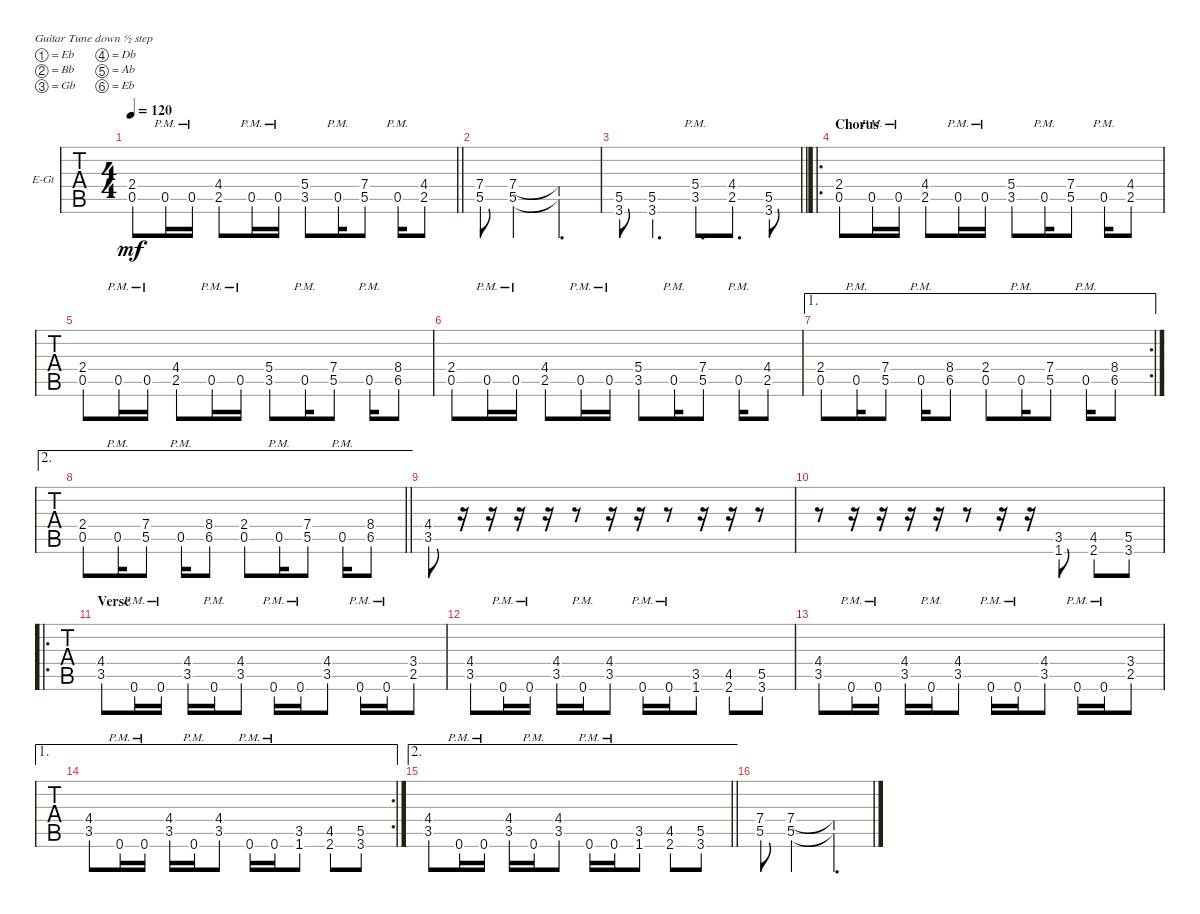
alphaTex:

\defaultSystemsLayout 4
\bracketExtendMode groupsimilarinstruments
\firstSystemTrackNameOrientation horizontal
\otherSystemsTrackNameOrientation horizontal
\track ("Electric Guitar" "E-Gt") {instrument distortionguitar}
\staff {tabs}
\tuning (Eb4 Bb3 Gb3 Db3 Ab2 Eb2)
\ts (4 4)
\tempo 120
\clef g2
\barLineRight lightlight
\ks c
(2.4 0.5).8{dy mf} 0.5{pm}.16 0.5{pm}.16 (4.4 2.5).8 0.5{pm}.16 0.5{pm}.16 (5.4 3.5).8 0.5{pm}.16 (7.4 5.5).8 0.5{pm}.16 (4.4 2.5).8 |
(7.4 5.5).8 (7.4 5.5).2 (7.4{t} 5.5{t}).4{d} |
\barLineRight lightlight
(5.5 3.6).8 (5.5 3.6).4{d} (5.4 3.5{pm}).8{d} (4.4 2.5).8{d} (5.5 3.6).8 |
\ro
\section ("" "Chorus")
(2.4 0.5).8 0.5{pm}.16 0.5{pm}.16 (4.4 2.5).8 0.5{pm}.16 0.5{pm}.16 (5.4 3.5).8 0.5{pm}.16 (7.4 5.5).8 0.5{pm}.16 (4.4 2.5).8 |
(2.4 0.5).8 0.5{pm}.16 0.5{pm}.16 (4.4 2.5).8 0.5{pm}.16 0.5{pm}.16 (5.4 3.5).8 0.5{pm}.16 (7.4 5.5).8 0.5{pm}.16 (8.4 6.5).8 |
(2.4 0.5).8 0.5{pm}.16 0.5{pm}.16 (4.4 2.5).8 0.5{pm}.16 0.5{pm}.16 (5.4 3.5).8 0.5{pm}.16 (7.4 5.5).8 0.5{pm}.16 (4.4 2.5).8 |
\ae 1
\rc 2
(2.4 0.5).8 0.5{pm}.16 (7.4 5.5).8 0.5{pm}.16 (8.4 6.5).8 (2.4 0.5).8 0.5{pm}.16 (7.4 5.5).8 0.5{pm}.16 (8.4 6.5).8 |
\ae 2
\barLineRight lightlight
(2.4 0.5).8 0.5{pm}.16 (7.4 5.5).8 0.5{pm}.16 (8.4 6.5).8 (2.4 0.5).8 0.5{pm}.16 (7.4 5.5).8 0.5{pm}.16 (8.4 6.5).8 |
(4.4 3.5).8 r.16 r.16 r.16 r.16 r.8 r.16 r.16 r.8 r.16 r.16 r.8 |
r.8 r.16 r.16 r.16 r.16 r.8 r.16 r.16 (3.5 1.6).8 (4.5 2.6).8 (5.5 3.6).8 |
\ro
\section ("" "Verse")
(4.4 3.5).8 0.6{pm}.16 0.6{pm}.16 (4.4 3.5).16 0.6{pm}.16 (4.4 3.5).8 0.6{pm}.16 0.6{pm}.16 (4.4 3.5).8 0.6{pm}.16 0.6{pm}.16 (3.4 2.5).8 |
(4.4 3.5).8 0.6{pm}.16 0.6{pm}.16 (4.4 3.5).16 0.6{pm}.16 (4.4 3.5).8 0.6{pm}.16 0.6{pm}.16 (3.5 1.6).8 (4.5 2.6).8 (5.5 3.6).8 |
(4.4 3.5).8 0.6{pm}.16 0.6{pm}.16 (4.4 3.5).16 0.6{pm}.16 (4.4 3.5).8 0.6{pm}.16 0.6{pm}.16 (4.4 3.5).8 0.6{pm}.16 0.6{pm}.16 (3.4 2.5).8 |
\ae 1
\rc 2
(4.4 3.5).8 0.6{pm}.16 0.6{pm}.16 (4.4 3.5).16 0.6{pm}.16 (4.4 3.5).8 0.6{pm}.16 0.6{pm}.16 (3.5 1.6).8 (4.5 2.6).8 (5.5 3.6).8 |
\ae 2
\barLineRight lightlight
(4.4 3.5).8 0.6{pm}.16 0.6{pm}.16 (4.4 3.5).16 0.6{pm}.16 (4.4 3.5).8 0.6{pm}.16 0.6{pm}.16 (3.5 1.6).8 (4.5 2.6).8 (5.5 3.6).8 |
(7.4 5.5).8 (7.4 5.5).2 (7.4{t} 5.5{t}).4{d}
